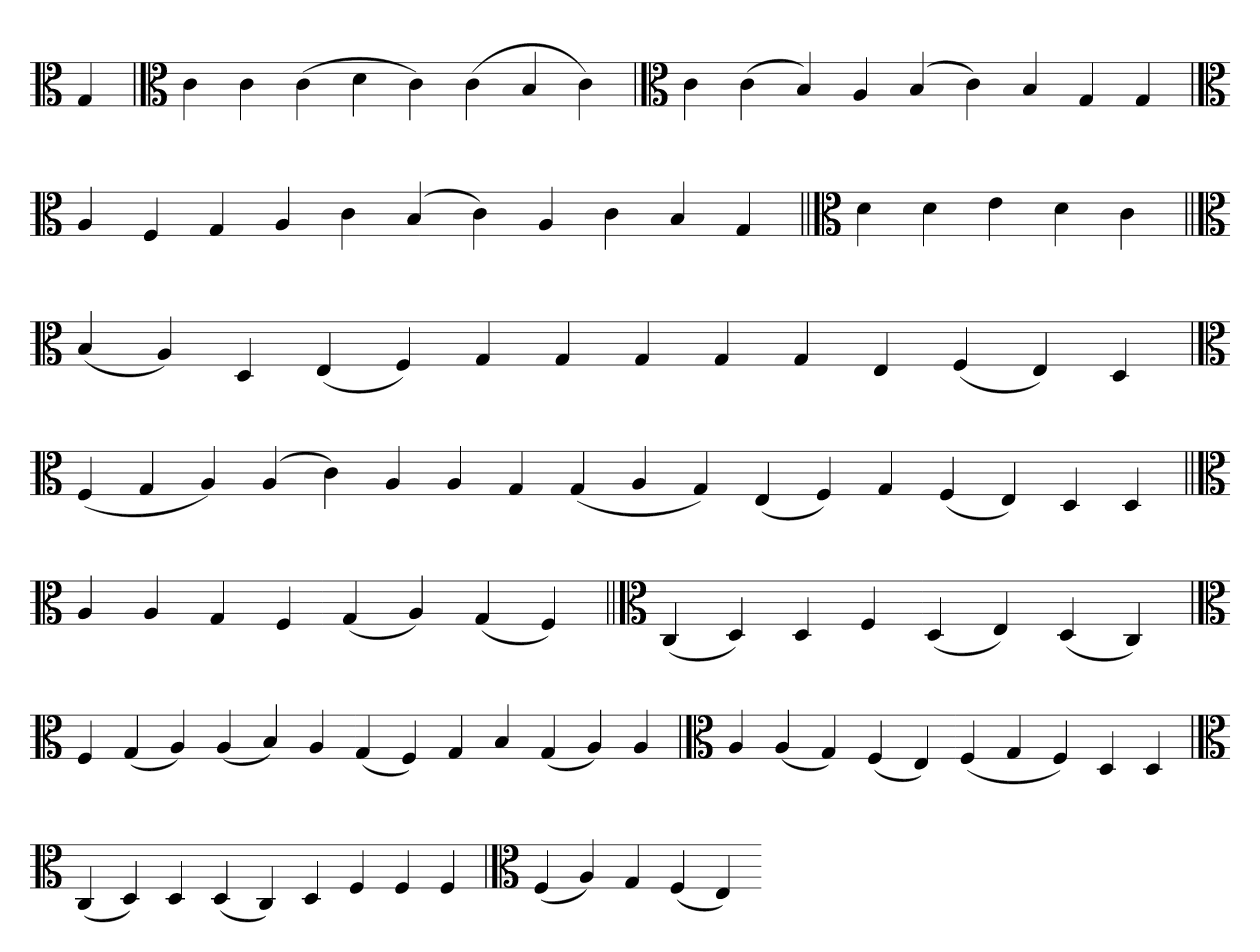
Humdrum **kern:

**kern
*part1
*staff1
*clefC3
=
4G
=
*clefC3
4c
4c
(4c
4d
4c)
(4c
4B
4c)
=`
*clefC3
4c
(4c
4B)
4A
(4B
4c)
4B
4G
4G
='
*clefC3
4A
4F
4G
4A
4c
(4B
4c)
4A
4c
4B
4G
=||
*clefC3
4d
4d
4e
4d
4c
=||
*clefC3
(4B
4A)
4D
(4E
4F)
4G
4G
4G
4G
4G
4E
(4F
4E)
4D
='
*clefC3
(4F
4G
4A)
(4A
4c)
4A
4A
4G
(4G
4A
4G)
(4E
4F)
4G
(4F
4E)
4D
4D
=||
*clefC3
4A
4A
4G
4F
(4G
4A)
(4G
4F)
=||
*clefC3
(4C
4D)
4D
4F
(4D
4E)
(4D
4C)
=`
*clefC3
4F
(4G
4A)
(4A
4B)
4A
(4G
4F)
4G
4B
(4G
4A)
4A
='
*clefC3
4A
(4A
4G)
(4F
4E)
(4F
4G
4F)
4D
4D
='
*clefC3
(4C
4D)
4D
(4D
4C)
4D
4F
4F
4F
='
*clefC3
(4F
4A)
4G
(4F
4E)
=-
*-
